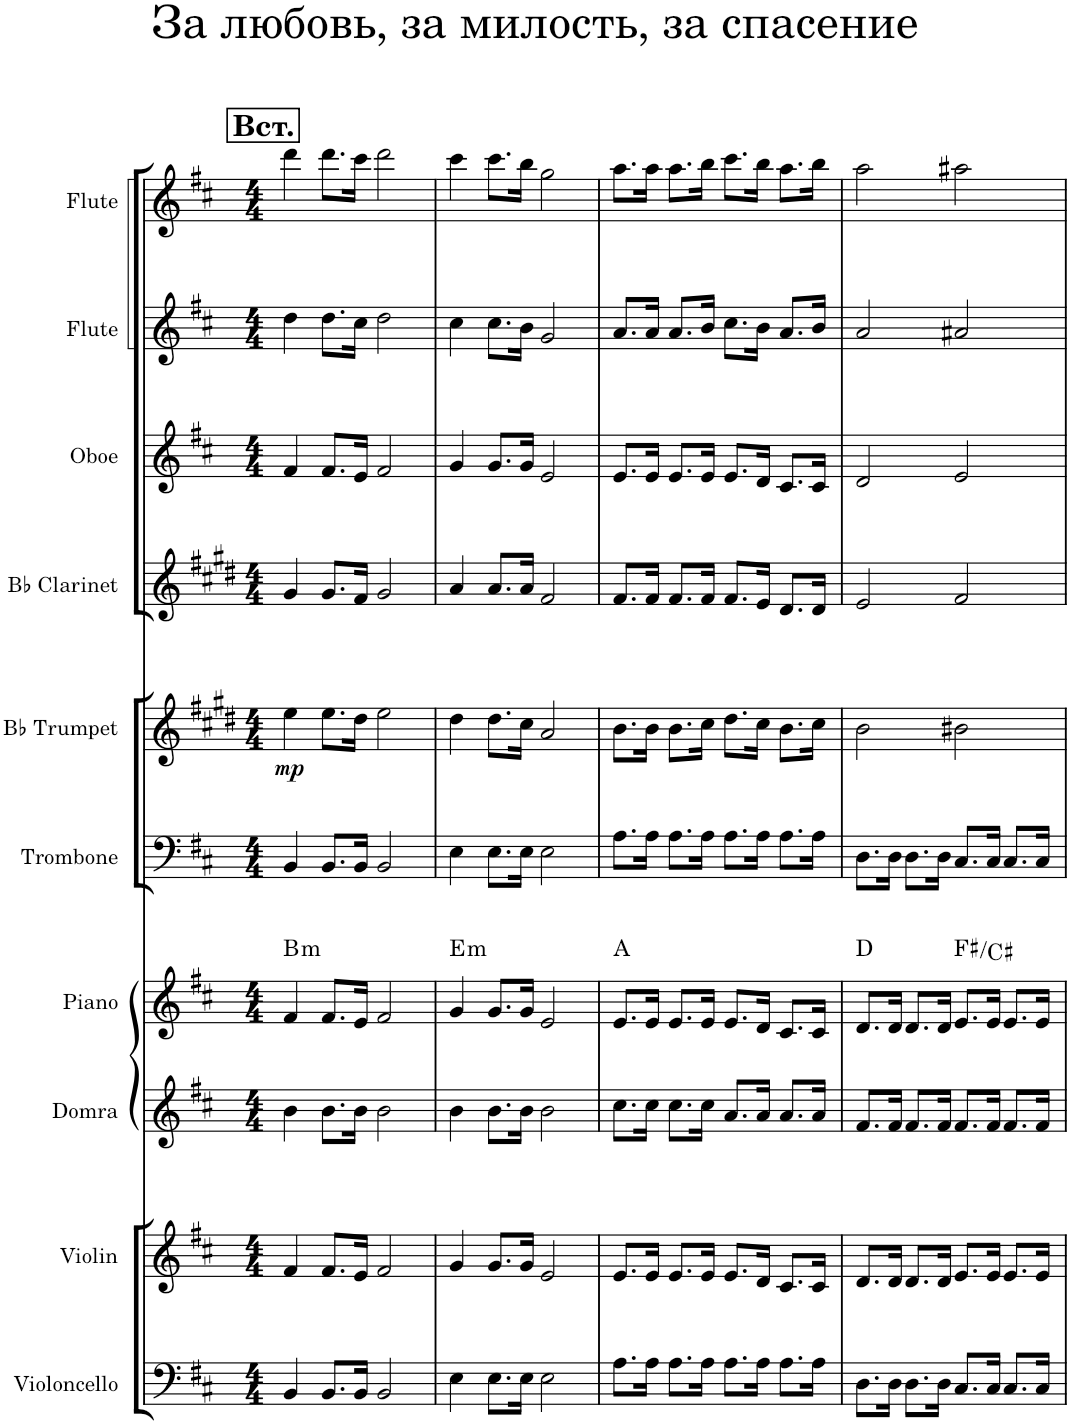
**kern	**kern	**kern	**kern	**harte	**kern	**kern	**dynam	**kern	**kern	**kern	**kern
*part10	*part9	*part8	*part7	*part7	*part6	*part5	*part5	*part4	*part3	*part2	*part1
*staff10	*staff9	*staff8	*staff7	*	*staff6	*staff5	*staff5	*staff4	*staff3	*staff2	*staff1
*I"Violoncello	*I"Violin	*I"Domra	*I"Piano	*	*I"Trombone	*I"Bb Trumpet	*	*I"Bb Clarinet	*I"Oboe	*I"Flute	*I"Flute
*I'Vc.	*I'Vln.	*I'Dom.	*I'Pno.	*	*I'Tbn.	*I'Bb Tpt.	*	*I'Bb Cl.	*I'Ob.	*I'Fl.	*I'Fl.
*clefF4	*clefG2	*clefG2	*clefG2	*	*clefF4	*clefG2	*	*clefG2	*clefG2	*clefG2	*clefG2
*	*	*	*	*	*	*Trd1c2	*	*Trd1c2	*	*	*
*k[f#c#]	*k[f#c#]	*k[f#c#]	*k[f#c#]	*	*k[f#c#]	*k[f#c#g#d#]	*	*k[f#c#g#d#]	*k[f#c#]	*k[f#c#]	*k[f#c#]
*M4/4	*M4/4	*M4/4	*M4/4	*	*M4/4	*M4/4	*	*M4/4	*M4/4	*M4/4	*M4/4
!!LO:REH:place=s1:a:B:cj:fs=14:t=Вст.
=1	=1	=1	=1	=1	=1	=1	=1	=1	=1	=1	=1
!	!	!	!	!LO:H:kt=m	!	!	!LO:DY:b	!	!	!	!
4BB/	4f#/	4b\	4f#/	B:min	4BB/	4ee\	mp	4g#/	4f#/	4dd\	4ddd\
8.BB/L	8.f#/L	8.b\L	8.f#/L	.	8.BB/L	8.ee\L	.	8.g#/L	8.f#/L	8.dd\L	8.ddd\L
16BB/Jk	16e/Jk	16b\Jk	16e/Jk	.	16BB/Jk	16dd#\Jk	.	16f#/Jk	16e/Jk	16cc#\Jk	16ccc#\Jk
2BB/	2f#/	2b\	2f#/	.	2BB/	2ee\	.	2g#/	2f#/	2dd\	2ddd\
=2	=2	=2	=2	=2	=2	=2	=2	=2	=2	=2	=2
!	!	!	!	!LO:H:kt=m	!	!	!	!	!	!	!
4E\	4g/	4b\	4g/	E:min	4E\	4dd#\	.	4a/	4g/	4cc#\	4ccc#\
8.E\L	8.g/L	8.b\L	8.g/L	.	8.E\L	8.dd#\L	.	8.a/L	8.g/L	8.cc#\L	8.ccc#\L
16E\Jk	16g/Jk	16b\Jk	16g/Jk	.	16E\Jk	16cc#\Jk	.	16a/Jk	16g/Jk	16b\Jk	16bb\Jk
2E\	2e/	2b\	2e/	.	2E\	2a/	.	2f#/	2e/	2g/	2gg\
=3	=3	=3	=3	=3	=3	=3	=3	=3	=3	=3	=3
8.A\L	8.e/L	8.cc#\L	8.e/L	A:maj	8.A\L	8.b\L	.	8.f#/L	8.e/L	8.a/L	8.aa\L
16A\Jk	16e/Jk	16cc#\Jk	16e/Jk	.	16A\Jk	16b\Jk	.	16f#/Jk	16e/Jk	16a/Jk	16aa\Jk
8.A\L	8.e/L	8.cc#\L	8.e/L	.	8.A\L	8.b\L	.	8.f#/L	8.e/L	8.a/L	8.aa\L
16A\Jk	16e/Jk	16cc#\Jk	16e/Jk	.	16A\Jk	16cc#\Jk	.	16f#/Jk	16e/Jk	16b/Jk	16bb\Jk
8.A\L	8.e/L	8.a/L	8.e/L	.	8.A\L	8.dd#\L	.	8.f#/L	8.e/L	8.cc#\L	8.ccc#\L
16A\Jk	16d/Jk	16a/Jk	16d/Jk	.	16A\Jk	16cc#\Jk	.	16e/Jk	16d/Jk	16b\Jk	16bb\Jk
8.A\L	8.c#/L	8.a/L	8.c#/L	.	8.A\L	8.b\L	.	8.d#/L	8.c#/L	8.a/L	8.aa\L
16A\Jk	16c#/Jk	16a/Jk	16c#/Jk	.	16A\Jk	16cc#\Jk	.	16d#/Jk	16c#/Jk	16b/Jk	16bb\Jk
=4	=4	=4	=4	=4	=4	=4	=4	=4	=4	=4	=4
8.D\L	8.d/L	8.f#/L	8.d/L	D:maj	8.D\L	2b\	.	2e/	2d/	2a/	2aa\
16D\Jk	16d/Jk	16f#/Jk	16d/Jk	.	16D\Jk	.	.	.	.	.	.
8.D\L	8.d/L	8.f#/L	8.d/L	.	8.D\L	.	.	.	.	.	.
16D\Jk	16d/Jk	16f#/Jk	16d/Jk	.	16D\Jk	.	.	.	.	.	.
8.C#/L	8.e/L	8.f#/L	8.e/L	F#:maj/5	8.C#/L	2b#X\	.	2f#/	2e/	2a#X/	2aa#X\
16C#/Jk	16e/Jk	16f#/Jk	16e/Jk	.	16C#/Jk	.	.	.	.	.	.
8.C#/L	8.e/L	8.f#/L	8.e/L	.	8.C#/L	.	.	.	.	.	.
16C#/Jk	16e/Jk	16f#/Jk	16e/Jk	.	16C#/Jk	.	.	.	.	.	.
=	=	=	=	=	=	=	=	=	=	=	=
*-	*-	*-	*-	*-	*-	*-	*-	*-	*-	*-	*-
